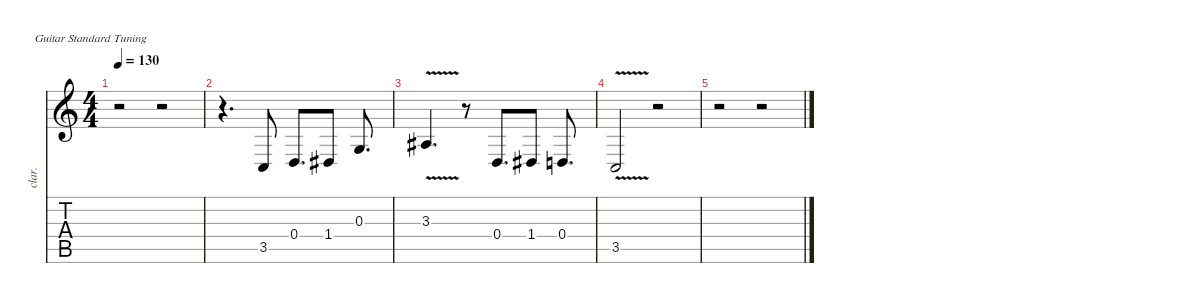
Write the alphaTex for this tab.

\defaultSystemsLayout 4
\hideDynamics
\bracketExtendMode nobrackets
\track ("Chant" "clar.") {instrument clarinet}
\staff {score tabs}
\tuning (E4 B3 G3 D3 A2 E2)
\ts (4 4)
\tempo 130
\clef g2
\ks c
r.2{dy f beam Down} r.2{beam Down} |
r.4{d beam Down} 3.5.8{beam Up} 0.4.8{d beam Up} 1.4{acc #}.8{beam Up} 0.3.8{d beam Up} |
3.3{v acc #}.4{d beam Up} r.8{beam Up} 0.4.8{d beam Up} 1.4{acc #}.8{beam Up} 0.4.8{d beam Up} |
3.5{v}.2{beam Up} r.2{beam Up} |
r.2{beam Down} r.2{beam Down}
